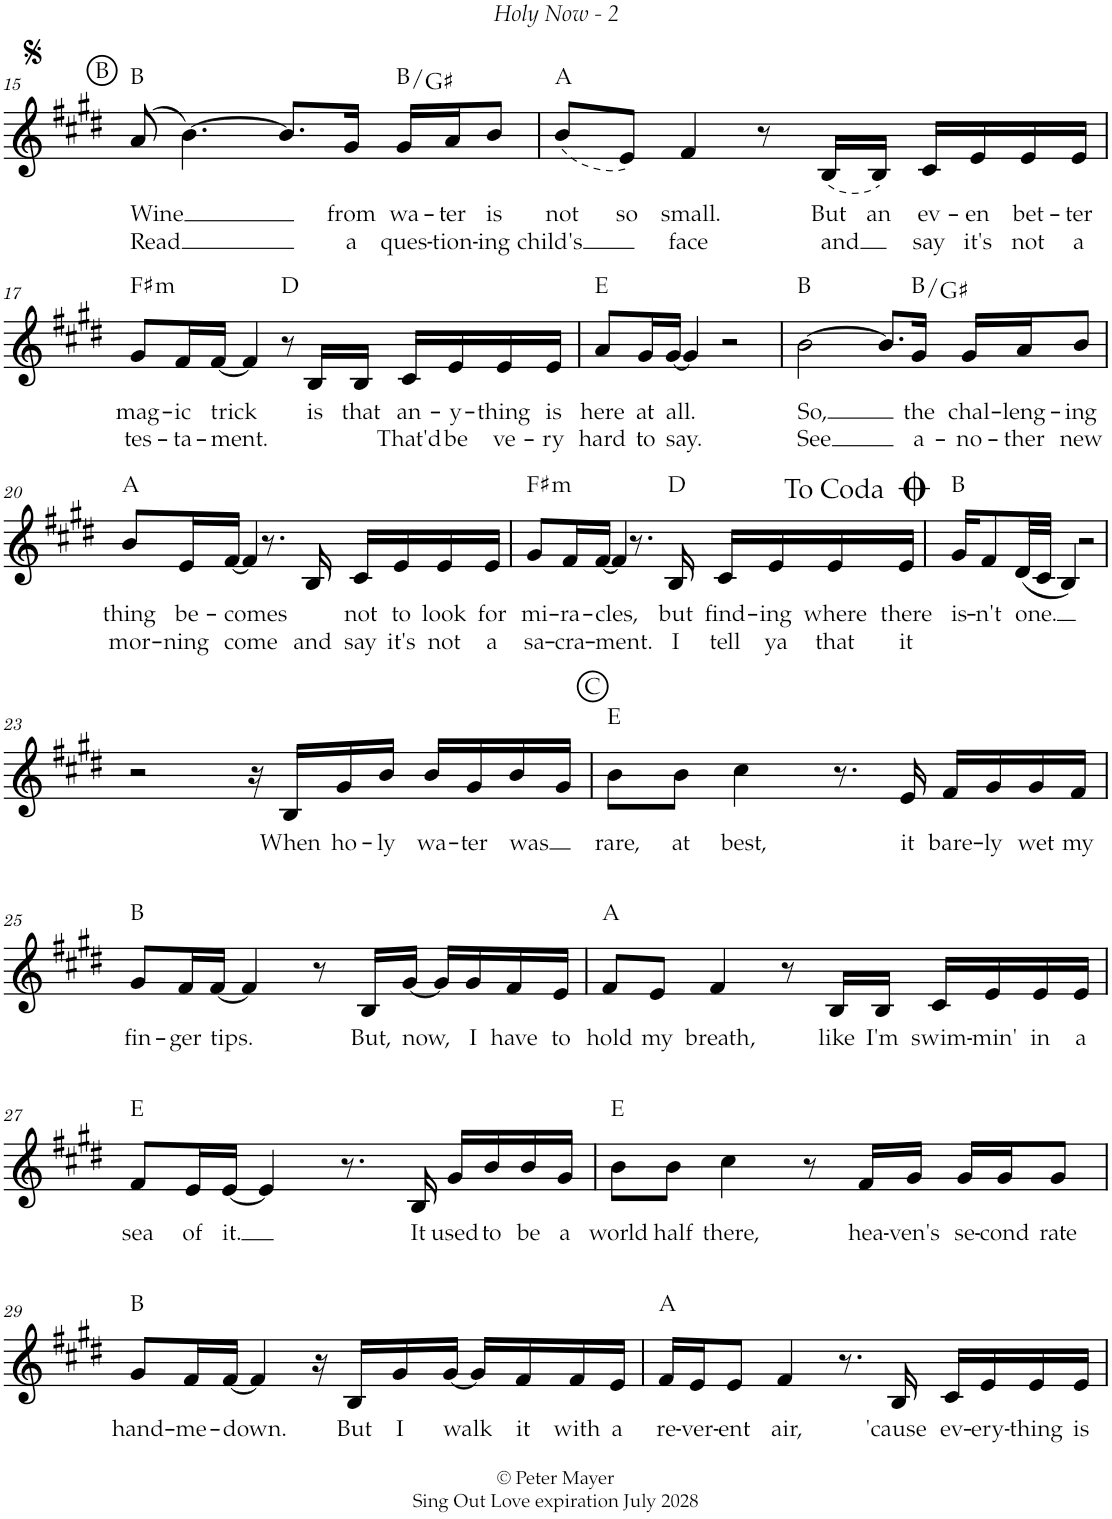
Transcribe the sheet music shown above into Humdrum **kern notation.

**kern	**text	**text	**harte
*part1	*part1	*part1	*part1
*staff1	*staff1	*staff1	*
*I"Violin	*	*	*
*I'Vln	*	*	*
!!LO:PB:g=z
*clefG2	*	*	*
*k[f#c#g#d#]	*	*	*
*E:	*	*	*
*M4/4	*	*	*
!!LO:REH:place=s1:a:cj:enc=circle:t=B
=15	=15	=15	=15
!	!LO:LY:b	!LO:LY:b	!
(>8a/	Wine	Read	B:maj
[>4.b\)	.	.	.
8.b/L]	.	.	.
!	!LO:LY:b	!LO:LY:b	!
16g#/Jk	from	a	.
!	!LO:LY:b	!LO:LY:b	!
16g#/LL	wa-	ques-	B:maj/6
!	!LO:LY:b	!LO:LY:b	!
16a/J	-ter	-tion-	.
!	!LO:LY:b	!LO:LY:b	!
8b/J	is	-ing	.
=16	=16	=16	=16
!	!LO:LY:b	!LO:LY:b	!
(<8b/L	not	child's	A:maj
!	!LO:LY:b	!	!
8e/J)	so	.	.
!	!LO:LY:b	!LO:LY:b	!
4f#/	small.	face	.
8r	.	.	.
!	!LO:LY:b	!LO:LY:b	!
(<16B/LL	But	and	.
!	!LO:LY:b	!	!
16B/JJ)	an	.	.
!	!LO:LY:b	!LO:LY:b	!
16c#/LL	ev-	say	.
!	!LO:LY:b	!LO:LY:b	!
16e/	-en	it's	.
!	!LO:LY:b	!LO:LY:b	!
16e/	bet-	not	.
!	!LO:LY:b	!LO:LY:b	!
16e/JJ	-ter	a	.
!!LO:LB:g=z
=17	=17	=17	=17
!	!LO:LY:b	!LO:LY:b	!LO:H:kt=m
8g#/L	mag-	tes-	F#:min
!	!LO:LY:b	!LO:LY:b	!
16f#/L	-ic	-ta-	.
!	!LO:LY:b	!LO:LY:b	!
[<16f#/JJ	trick	-ment.	.
4f#/]	.	.	.
8r	.	.	D:maj
!	!LO:LY:b	!	!
16B/LL	is	.	.
!	!LO:LY:b	!	!
16B/JJ	that	.	.
!	!LO:LY:b	!LO:LY:b	!
16c#/LL	an-	That'd	.
!	!LO:LY:b	!LO:LY:b	!
16e/	-y-	be	.
!	!LO:LY:b	!LO:LY:b	!
16e/	-thing	ve-	.
!	!LO:LY:b	!LO:LY:b	!
16e/JJ	is	-ry	.
=18	=18	=18	=18
!	!LO:LY:b	!LO:LY:b	!
8a/L	here	hard	E:maj
!	!LO:LY:b	!LO:LY:b	!
16g#/L	at	to	.
!	!LO:LY:b	!LO:LY:b	!
[<16g#/JJ	all.	say.	.
4g#/]	.	.	.
2r	.	.	.
=19	=19	=19	=19
!	!LO:LY:b	!LO:LY:b	!
[>2b\	So,	See	B:maj
8.b/L]	.	.	.
!	!LO:LY:b	!LO:LY:b	!
16g#/Jk	the	a-	B:maj/6
!	!LO:LY:b	!LO:LY:b	!
16g#/LL	chal-	-no-	.
!	!LO:LY:b	!LO:LY:b	!
16a/J	-leng-	-ther	.
!	!LO:LY:b	!LO:LY:b	!
8b/J	-ing	new	.
!!LO:LB:g=z
=20	=20	=20	=20
!	!LO:LY:b	!LO:LY:b	!
8b/L	thing	mor-	A:maj
!	!LO:LY:b	!LO:LY:b	!
16e/L	be-	-ning	.
!	!LO:LY:b	!LO:LY:b	!
[<16f#/JJ	-comes	come	.
4f#/]	.	.	.
8.r	.	.	.
!	!	!LO:LY:b	!
16B/	.	and	.
!	!LO:LY:b	!LO:LY:b	!
16c#/LL	not	say	.
!	!LO:LY:b	!LO:LY:b	!
16e/	to	it's	.
!	!LO:LY:b	!LO:LY:b	!
16e/	look	not	.
!	!LO:LY:b	!LO:LY:b	!
16e/JJ	for	a	.
=21	=21	=21	=21
!	!LO:LY:b	!LO:LY:b	!LO:H:kt=m
8g#/L	mi-	sa-	F#:min
!	!LO:LY:b	!LO:LY:b	!
16f#/L	-ra-	-cra-	.
!	!LO:LY:b	!LO:LY:b	!
[<16f#/JJ	-cles,	-ment.	.
4f#/]	.	.	.
8.r	.	.	.
!	!LO:LY:b	!LO:LY:b	!
16B/	but	I	D:maj
!	!LO:LY:b	!LO:LY:b	!
16c#/LL	find-	tell	.
!	!LO:LY:b	!LO:LY:b	!
16e/	-ing	ya	.
!	!LO:LY:b	!LO:LY:b	!
16e/	where	that	.
!	!LO:LY:b	!LO:LY:b	!
16e/JJ	there	it	.
!LO:TX:a:t=<font size="12"/><font face="Palatino"/>To Coda	!	!	!
=22	=22	=22	=22
!	!LO:LY:b	!	!
16g#/KL	is-	.	B:maj
!	!LO:LY:b	!	!
8f#/	-n't	.	.
!	!LO:LY:b	!	!
(<32d#/LL	one.	.	.
32c#/JJJ	.	.	.
4B/)	.	.	.
2r	.	.	.
!!LO:LB:g=z
=23	=23	=23	=23
2r	.	.	.
16r	.	.	.
!	!LO:LY:b	!	!
16B/LL	When	.	.
!	!LO:LY:b	!	!
16g#/	ho-	.	.
!	!LO:LY:b	!	!
16b/JJ	-ly	.	.
!	!LO:LY:b	!	!
16b/LL	wa-	.	.
!	!LO:LY:b	!	!
16g#/	-ter	.	.
!	!LO:LY:b	!	!
16b/	was	.	.
16g#/JJ	.	.	.
!!LO:REH:place=s1:a:cj:enc=circle:t=C
=24	=24	=24	=24
!	!LO:LY:b	!	!
8b\L	rare,	.	E:maj
!	!LO:LY:b	!	!
8b\J	at	.	.
!	!LO:LY:b	!	!
4cc#\	best,	.	.
8.r	.	.	.
!	!LO:LY:b	!	!
16e/	it	.	.
!	!LO:LY:b	!	!
16f#/LL	bare-	.	.
!	!LO:LY:b	!	!
16g#/	-ly	.	.
!	!LO:LY:b	!	!
16g#/	wet	.	.
!	!LO:LY:b	!	!
16f#/JJ	my	.	.
!!LO:LB:g=z
=25	=25	=25	=25
!	!LO:LY:b	!	!
8g#/L	fin-	.	B:maj
!	!LO:LY:b	!	!
16f#/L	-ger	.	.
!	!LO:LY:b	!	!
[<16f#/JJ	tips.	.	.
4f#/]	.	.	.
8r	.	.	.
!	!LO:LY:b	!	!
16B/LL	But,	.	.
!	!LO:LY:b	!	!
[<16g#/JJ	now,	.	.
16g#/LL]	.	.	.
!	!LO:LY:b	!	!
16g#/	I	.	.
!	!LO:LY:b	!	!
16f#/	have	.	.
!	!LO:LY:b	!	!
16e/JJ	to	.	.
=26	=26	=26	=26
!	!LO:LY:b	!	!
8f#/L	hold	.	A:maj
!	!LO:LY:b	!	!
8e/J	my	.	.
!	!LO:LY:b	!	!
4f#/	breath,	.	.
8r	.	.	.
!	!LO:LY:b	!	!
16B/LL	like	.	.
!	!LO:LY:b	!	!
16B/JJ	I'm	.	.
!	!LO:LY:b	!	!
16c#/LL	swim-	.	.
!	!LO:LY:b	!	!
16e/	-min'	.	.
!	!LO:LY:b	!	!
16e/	in	.	.
!	!LO:LY:b	!	!
16e/JJ	a	.	.
!!LO:LB:g=z
=27	=27	=27	=27
!	!LO:LY:b	!	!
8f#/L	sea	.	E:maj
!	!LO:LY:b	!	!
16e/L	of	.	.
!	!LO:LY:b	!	!
[<16e/JJ	it.	.	.
4e/]	.	.	.
8.r	.	.	.
!	!LO:LY:b	!	!
16B/	It	.	.
!	!LO:LY:b	!	!
16g#/LL	used	.	.
!	!LO:LY:b	!	!
16b/	to	.	.
!	!LO:LY:b	!	!
16b/	be	.	.
!	!LO:LY:b	!	!
16g#/JJ	a	.	.
=28	=28	=28	=28
!	!LO:LY:b	!	!
8b\L	world	.	E:maj
!	!LO:LY:b	!	!
8b\J	half	.	.
!	!LO:LY:b	!	!
4cc#\	there,	.	.
8r	.	.	.
!	!LO:LY:b	!	!
16f#/LL	hea-	.	.
!	!LO:LY:b	!	!
16g#/JJ	-ven's	.	.
!	!LO:LY:b	!	!
16g#/LL	se-	.	.
!	!LO:LY:b	!	!
16g#/J	-cond	.	.
!	!LO:LY:b	!	!
8g#/J	rate	.	.
!!LO:LB:g=z
=29	=29	=29	=29
!	!LO:LY:b	!	!
8g#/L	hand-	.	B:maj
!	!LO:LY:b	!	!
16f#/L	-me-	.	.
!	!LO:LY:b	!	!
[<16f#/JJ	-down.	.	.
4f#/]	.	.	.
16r	.	.	.
!	!LO:LY:b	!	!
16B/LL	But	.	.
!	!LO:LY:b	!	!
16g#/	I	.	.
!	!LO:LY:b	!	!
[<16g#/JJ	walk	.	.
16g#/LL]	.	.	.
!	!LO:LY:b	!	!
16f#/	it	.	.
!	!LO:LY:b	!	!
16f#/	with	.	.
!	!LO:LY:b	!	!
16e/JJ	a	.	.
=30	=30	=30	=30
!	!LO:LY:b	!	!
16f#/LL	re-	.	A:maj
!	!LO:LY:b	!	!
16e/J	-ver-	.	.
!	!LO:LY:b	!	!
8e/J	-ent	.	.
!	!LO:LY:b	!	!
4f#/	air,	.	.
8.r	.	.	.
!	!LO:LY:b	!	!
16B/	'cause	.	.
!	!LO:LY:b	!	!
16c#/LL	ev-	.	.
!	!LO:LY:b	!	!
16e/	-ery-	.	.
!	!LO:LY:b	!	!
16e/	-thing	.	.
!	!LO:LY:b	!	!
16e/JJ	is	.	.
=	=	=	=
*-	*-	*-	*-
